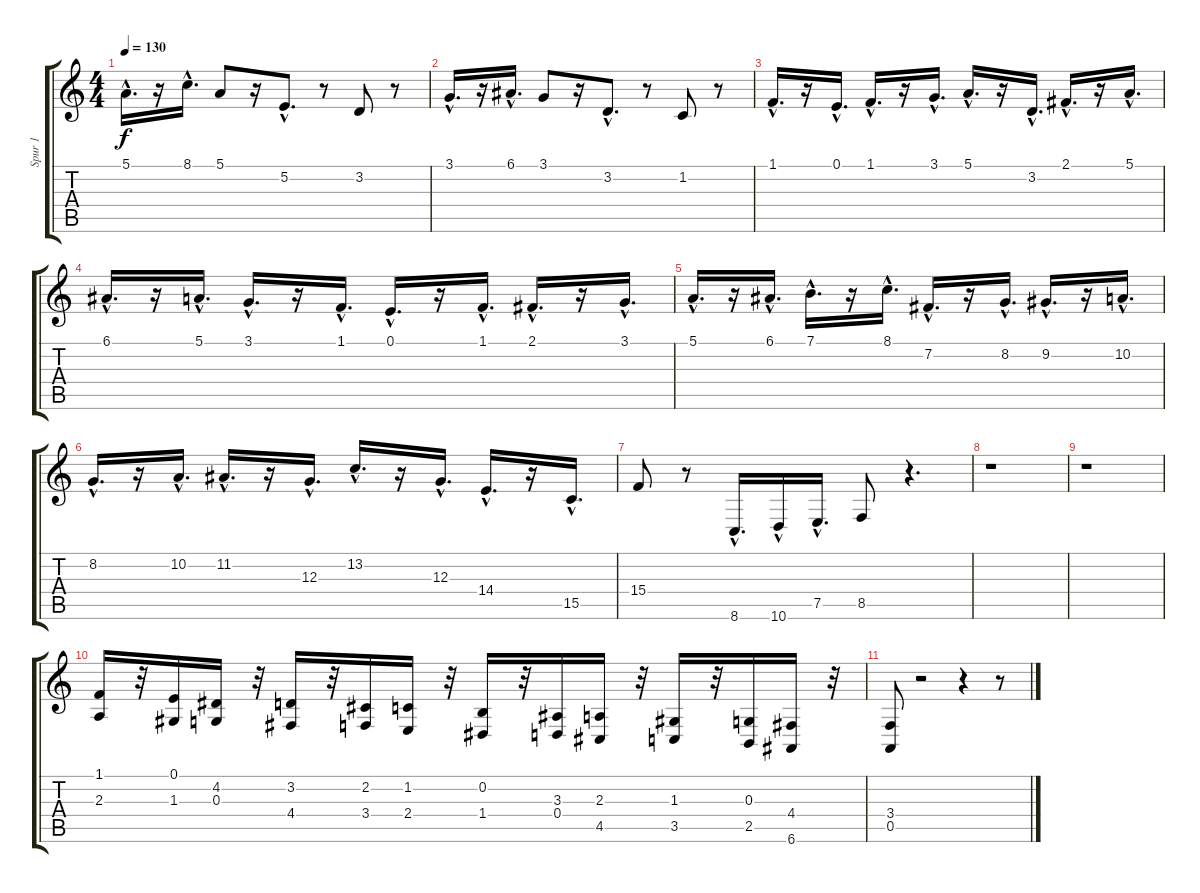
\track ("Spur 1" "Spur 1") {instrument trombone}
\staff {score tabs}
\tuning (E4 B3 G3 D3 A2 E2) {hide}
\ts (4 4)
\tempo 130
\clef g2
\ks c
5.1{hac}.16{d dy f} r.16 8.1{hac}.16{d} 5.1.8 r.16 5.2{hac}.8{d} r.8 3.2.8 r.8 |
3.1{hac}.16{d} r.16 6.1{hac}.16{d} 3.1.8 r.16 3.2{hac}.8{d} r.8 1.2.8 r.8 |
1.1{hac}.16{d} r.16 0.1{hac}.16{d} 1.1{hac}.16{d} r.16 3.1{hac}.16{d} 5.1{hac}.16{d} r.16 3.2{hac}.16{d} 2.1{hac}.16{d} r.16 5.1{hac}.16{d} |
6.1{hac}.16{d} r.16 5.1{hac}.16{d} 3.1{hac}.16{d} r.16 1.1{hac}.16{d} 0.1{hac}.16{d} r.16 1.1{hac}.16{d} 2.1{hac}.16{d} r.16 3.1{hac}.16{d} |
5.1{hac}.16{d} r.16 6.1{hac}.16{d} 7.1{hac}.16{d} r.16 8.1{hac}.16{d} 7.2{hac}.16{d} r.16 8.2{hac}.16{d} 9.2{hac}.16{d} r.16 10.2{hac}.16{d} |
8.2{hac}.16{d} r.16 10.2{hac}.16{d} 11.2{hac}.16{d} r.16 12.3{hac}.16{d} 13.2{hac}.16{d} r.16 12.3{hac}.16{d} 14.4{hac}.16{d} r.16 15.5{hac}.16{d} |
15.4.8 r.8 8.6{hac}.16{d} 10.6{hac}.16 7.5{hac}.16{d} 8.5.8 r.4{d} |
r.1 |
r.1 |
(1.1 2.3).16 r.32 (0.1 1.3).16 (4.2 0.3).16 r.32 (3.2 4.4).16 r.32 (2.2 3.4).16 (1.2 2.4).16 r.32 (0.2 1.4).16 r.32 (3.3 0.4).16 (2.3 4.5).16 r.32 (1.3 3.5).16 r.32 (0.3 2.5).16 (4.4 6.6).16 r.32 |
(3.4 0.5).8 r.2 r.4 r.8
